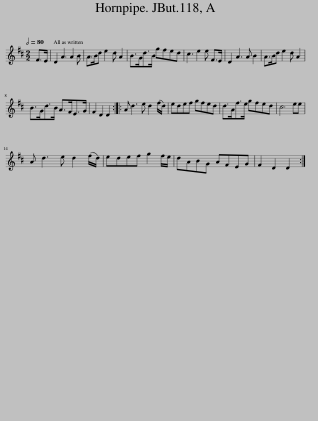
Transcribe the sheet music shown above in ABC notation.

X:1
L:1/8
Q:1/2=80
M:2/2
I:linebreak $
K:D
V:1 treble
V:1
 F>E | D2 A3 A2 B | A>Bd e2 d A2 | B>Gd>B gfed | c3 e2 e F>E | %5
 D2 A3 A B2 | A>Bd e2 d A2 |$ B>Gd>B A>FE>G | F2 D2 D2 :: A d3 e d2 (f/d/) | %10
 edef gfed | d>Af>e gfed | c6 ee |$ A d3 e d2 (f/d/) | edef g2 f/e/ | %15
 dABG AFEG | F2 D2 D2 :| %17
